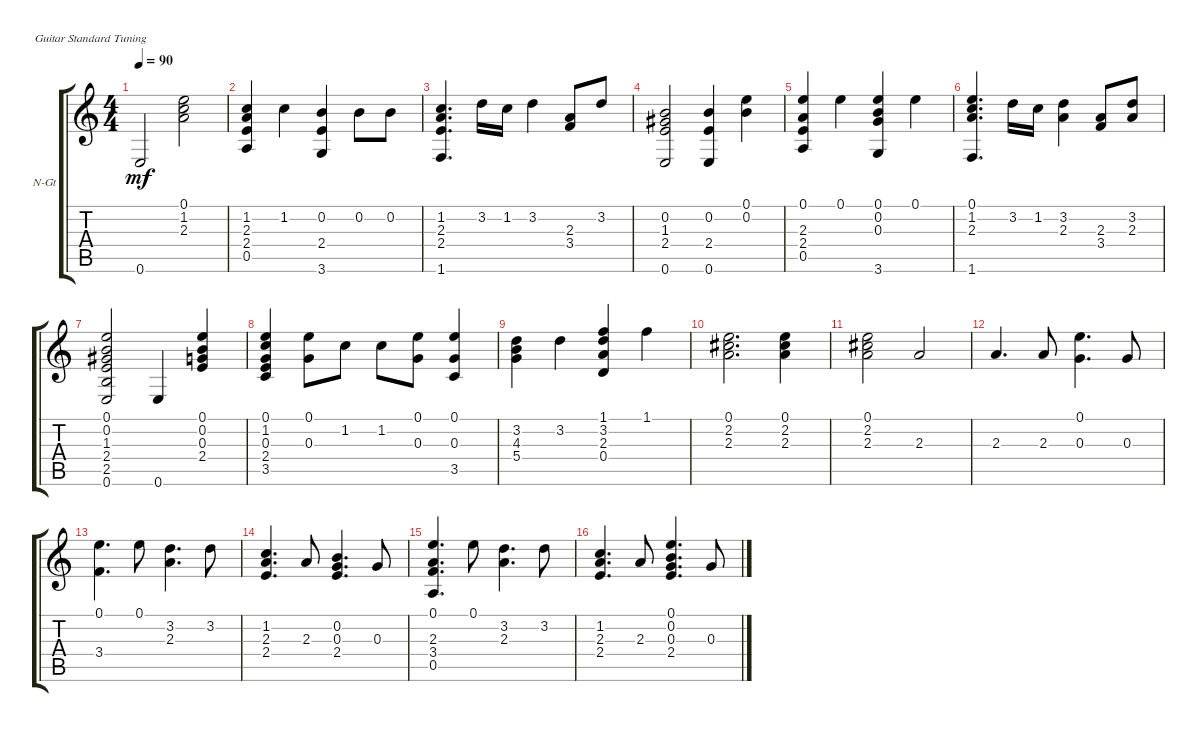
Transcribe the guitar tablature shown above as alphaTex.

\defaultSystemsLayout 4
\bracketExtendMode groupsimilarinstruments
\firstSystemTrackNameOrientation horizontal
\otherSystemsTrackNameOrientation horizontal
\track ("Nylon Guitar" "N-Gt") {instrument acousticguitarnylon}
\staff {score tabs}
\tuning (E4 B3 G3 D3 A2 E2)
\ts (4 4)
\tempo 90
\clef g2
\ks c
0.6.2{dy mf instrument acousticguitarnylon} (2.3 1.2 0.1).2 |
(1.2 2.3 2.4 0.5).4 1.2.4 (0.2 2.4 3.6).4 0.2.8 0.2.8 |
(1.2 2.3 2.4 1.6).4{d} 3.2.16 1.2.16 3.2.4 (2.3 3.4).8 3.2.8 |
(0.2 1.3 2.4 0.6).2 (0.6 2.4 0.2).4 (0.2 0.1).4 |
(0.1 2.3 2.4 0.5).4 0.1.4 (0.1 0.2 0.3 3.6).4 0.1.4 |
(0.1 1.2 2.3 1.6).4{d} 3.2.16 1.2.16 (3.2 2.3).4 (2.3 3.4).8 (2.3 3.2).8 |
(0.1 0.2 1.3 2.4 2.5 0.6).2 0.6.4 (2.4 0.3 0.2 0.1).4 |
(0.1 1.2 0.3 2.4 3.5).4 (0.1 0.3).8 1.2.8 1.2.8 (0.1 0.3).8 (0.1 0.3 3.5).4 |
(3.2 4.3 5.4).4 3.2.4 (1.1 3.2 2.3 0.4).4 1.1.4 |
(0.1 2.2 2.3).2{d} (0.1 2.2 2.3).4 |
(0.1 2.2 2.3).2 2.3.2 |
2.3.4{d} 2.3.8 (0.1 0.3).4{d} 0.3.8 |
(0.1 3.4).4{d} 0.1.8 (3.2 2.3).4{d} 3.2.8 |
(1.2 2.3 2.4).4{d} 2.3.8 (0.2 0.3 2.4).4{d} 0.3.8 |
(0.1 2.3 3.4 0.5).4{d} 0.1.8 (3.2 2.3).4{d} 3.2.8 |
(1.2 2.3 2.4).4{d} 2.3.8 (2.4 0.3 0.2 0.1).4{d} 0.3.8
